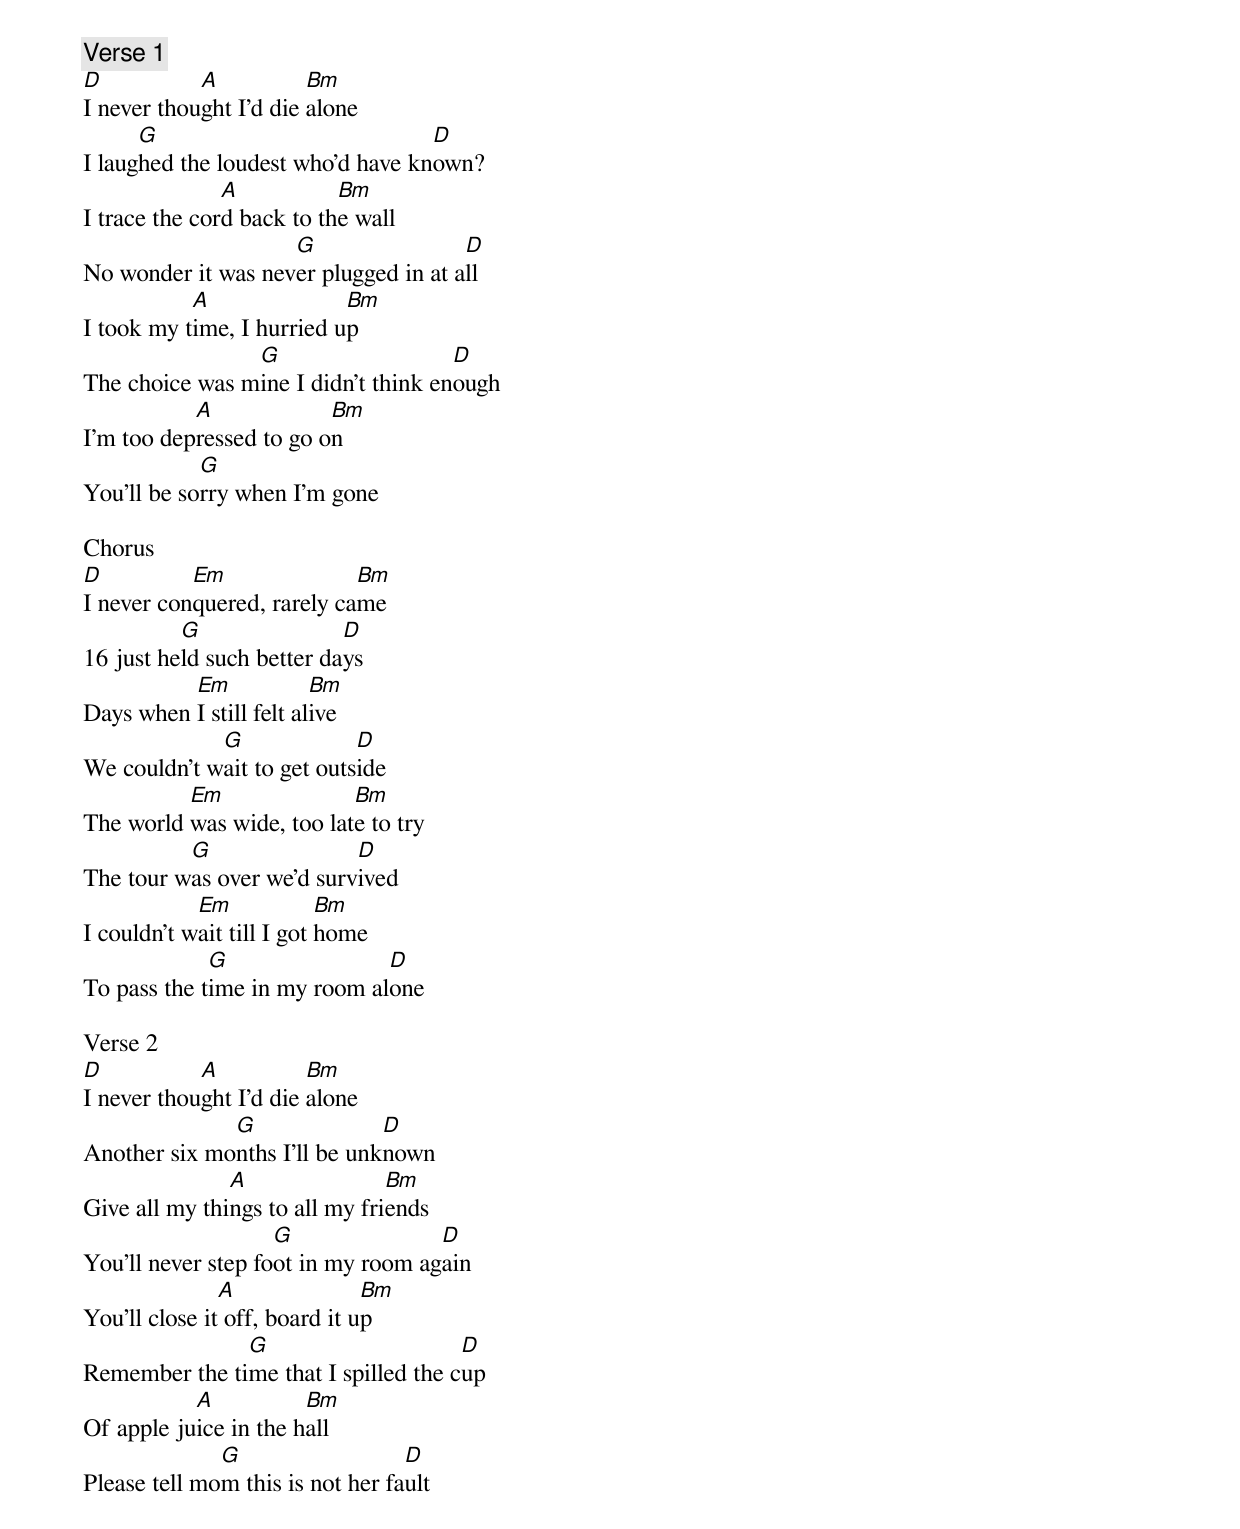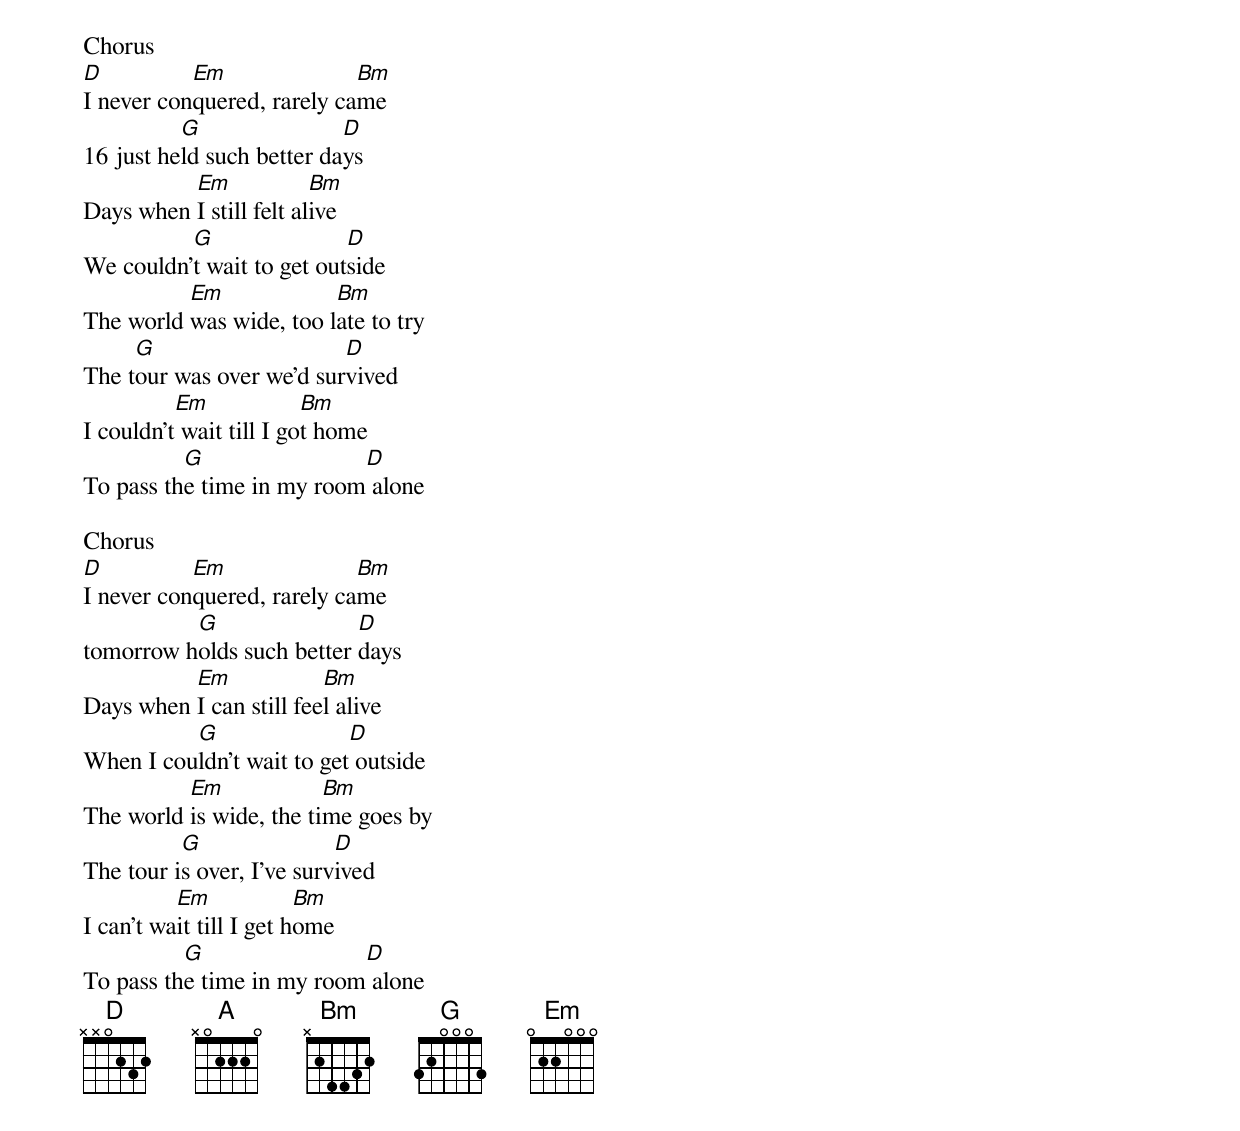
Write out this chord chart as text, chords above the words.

Blink 182 - Adam’s Song

Verse 1
D           A           Bm
I never thought I'd die alone
      G                            D
I laughed the loudest who'd have known?
               A           Bm
I trace the cord back to the wall
                    G                 D
No wonder it was never plugged in at all
           A               Bm
I took my time, I hurried up
                G                    D
The choice was mine I didn't think enough
           A             Bm
I'm too depressed to go on
            G
You'll be sorry when I'm gone

Chorus
D          Em               Bm
I never conquered, rarely came
          G                D
16 just held such better days
          Em             Bm
Days when I still felt alive
             G              D
We couldn't wait to get outside
          Em               Bm
The world was wide, too late to try
          G                D
The tour was over we'd survived
            Em             Bm
I couldn't wait till I got home
             G                D
To pass the time in my room alone

Verse 2
D           A           Bm
I never thought I'd die alone
              G               D
Another six months I'll be unknown
               A                Bm
Give all my things to all my friends
                    G               D
You'll never step foot in my room again
               A               Bm
You'll close it off, board it up
               G                      D
Remember the time that I spilled the cup
           A           Bm
Of apple juice in the hall
              G                   D
Please tell mom this is not her fault

Chorus
D          Em               Bm
I never conquered, rarely came
          G                D
16 just held such better days
          Em             Bm
Days when I still felt alive
          G                D
We couldn't wait to get outside
          Em             Bm
The world was wide, too late to try
     G                    D
The tour was over we'd survived
          Em             Bm
I couldn't wait till I got home
          G                D
To pass the time in my room alone

Chorus
D          Em               Bm
I never conquered, rarely came
          G                D
tomorrow holds such better days
          Em             Bm
Days when I can still feel alive
          G                D
When I couldn't wait to get outside
          Em             Bm
The world is wide, the time goes by
          G                D
The tour is over, I've survived
          Em             Bm
I can't wait till I get home
          G                D
To pass the time in my room alone
